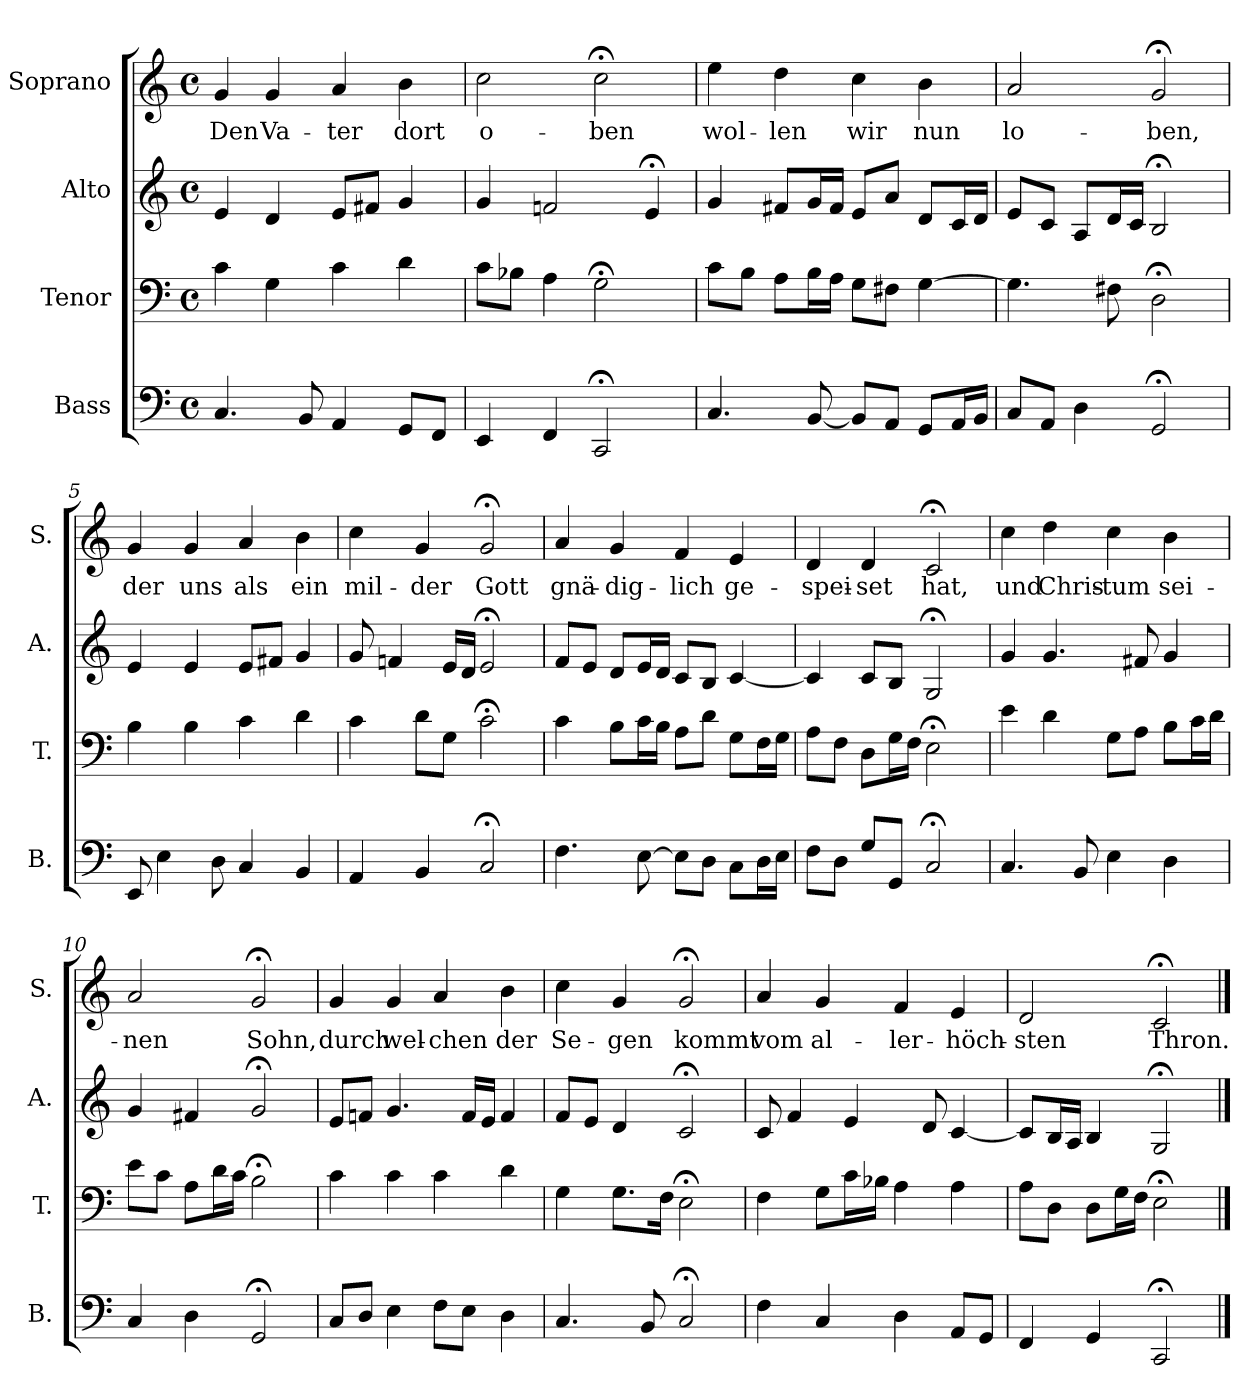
**kern	**kern	**kern	**kern	**text
*part4	*part3	*part2	*part1	*part1
*staff4	*staff3	*staff2	*staff1	*staff1
*I"Bass	*I"Tenor	*I"Alto	*I"Soprano	*
*I'B.	*I'T.	*I'A.	*I'S.	*
*clefF4	*clefF4	*clefG2	*clefG2	*
*k[]	*k[]	*k[]	*k[]	*
*M4/4	*M4/4	*M4/4	*M4/4	*
*met(c)	*met(c)	*met(c)	*met(c)	*
=1	=1	=1	=1	=1
!	!	!	!	!LO:LY:b
4.C/	4c\	4e/	4g/	Den
!	!	!	!	!LO:LY:b
.	4G\	4d/	4g/	Va-
8BB/	.	.	.	.
!	!	!	!	!LO:LY:b
4AA/	4c\	8e/L	4a/	-ter
.	.	8f#X/J	.	.
!	!	!	!	!LO:LY:b
8GG/L	4d\	4g/	4b\	dort
8FF/J	.	.	.	.
=2	=2	=2	=2	=2
!	!	!	!	!LO:LY:b
4EE/	8c\L	4g/	2cc\	o-
.	8B-X\J	.	.	.
4FF/	4A\	2fn/	.	.
!	!	!	!	!LO:LY:b
2CC;</	2G;<\	.	2cc;<\	-ben
.	.	4e;</	.	.
=3	=3	=3	=3	=3
!	!	!	!	!LO:LY:b
4.C/	8c\L	4g/	4ee\	wol-
.	8B\J	.	.	.
!	!	!	!	!LO:LY:b
.	8A\L	8f#X/L	4dd\	-len
[8BB/	16B\L	16g/L	.	.
.	16A\JJ	16f#/JJ	.	.
!	!	!	!	!LO:LY:b
8BB/L]	8G\L	8e/L	4cc\	wir
8AA/J	8F#X\J	8a/J	.	.
!	!	!	!	!LO:LY:b
8GG/L	[4G\	8d/L	4b\	nun
16AA/L	.	16c/L	.	.
16BB/JJ	.	16d/JJ	.	.
=4	=4	=4	=4	=4
!	!	!	!	!LO:LY:b
8C/L	4.G\]	8e/L	2a/	lo-
8AA/J	.	8c/J	.	.
4D\	.	8A/L	.	.
.	8F#X\	16d/L	.	.
.	.	16c/JJ	.	.
!	!	!	!	!LO:LY:b
2GG;</	2D;<\	2B;</	2g;</	-ben,
!!LO:LB:g=z
=5	=5	=5	=5	=5
!	!	!	!	!LO:LY:b
8EE/	4B\	4e/	4g/	der
4E\	.	.	.	.
!	!	!	!	!LO:LY:b
.	4B\	4e/	4g/	uns
8D\	.	.	.	.
!	!	!	!	!LO:LY:b
4C/	4c\	8e/L	4a/	als
.	.	8f#X/J	.	.
!	!	!	!	!LO:LY:b
4BB/	4d\	4g/	4b\	ein
=6	=6	=6	=6	=6
!	!	!	!	!LO:LY:b
4AA/	4c\	8g/	4cc\	mil-
.	.	4fn/	.	.
!	!	!	!	!LO:LY:b
4BB/	8d\L	.	4g/	-der
.	8G\J	16e/LL	.	.
.	.	16d/JJ	.	.
!	!	!	!	!LO:LY:b
2C;</	2c;<\	2e;</	2g;</	Gott
=7	=7	=7	=7	=7
!	!	!	!	!LO:LY:b
4.F\	4c\	8f/L	4a/	gnä-
.	.	8e/J	.	.
!	!	!	!	!LO:LY:b
.	8B\L	8d/L	4g/	-dig-
[8E\	16c\L	16e/L	.	.
.	16B\JJ	16d/JJ	.	.
!	!	!	!	!LO:LY:b
8E\L]	8A\L	8c/L	4f/	-lich
8D\J	8d\J	8B/J	.	.
!	!	!	!	!LO:LY:b
8C\L	8G\L	[4c/	4e/	ge-
16D\L	16F\L	.	.	.
16E\JJ	16G\JJ	.	.	.
=8	=8	=8	=8	=8
!	!	!	!	!LO:LY:b
8F\L	8A\L	4c/]	4d/	-spei-
8D\J	8F\J	.	.	.
!	!	!	!	!LO:LY:b
8G/L	8D\L	8c/L	4d/	-set
8GG/J	16G\L	8B/J	.	.
.	16F\JJ	.	.	.
!	!	!	!	!LO:LY:b
2C;</	2E;<\	2G;</	2c;</	hat,
!!LO:PB:g=z
=9	=9	=9	=9	=9
!	!	!	!	!LO:LY:b
4.C/	4e\	4g/	4cc\	und
!	!	!	!	!LO:LY:b
.	4d\	4.g/	4dd\	Chris-
8BB/	.	.	.	.
!	!	!	!	!LO:LY:b
4E\	8G\L	.	4cc\	-tum
.	8A\J	8f#X/	.	.
!	!	!	!	!LO:LY:b
4D\	8B\L	4g/	4b\	sei-
.	16c\L	.	.	.
.	16d\JJ	.	.	.
=10	=10	=10	=10	=10
!	!	!	!	!LO:LY:b
4C/	8e\L	4g/	2a/	-nen
.	8c\J	.	.	.
4D\	8A\L	4f#X/	.	.
.	16d\L	.	.	.
.	16c\JJ	.	.	.
!	!	!	!	!LO:LY:b
2GG;</	2B;<\	2g;</	2g;</	Sohn,
=11	=11	=11	=11	=11
!	!	!	!	!LO:LY:b
8C/L	4c\	8e/L	4g/	durch
8D/J	.	8fn/J	.	.
!	!	!	!	!LO:LY:b
4E\	4c\	4.g/	4g/	wel-
!	!	!	!	!LO:LY:b
8F\L	4c\	.	4a/	-chen
8E\J	.	16f/LL	.	.
.	.	16e/JJ	.	.
!	!	!	!	!LO:LY:b
4D\	4d\	4f/	4b\	der
!!LO:LB:g=z
=12	=12	=12	=12	=12
!	!	!	!	!LO:LY:b
4.C/	4G\	8f/L	4cc\	Se-
.	.	8e/J	.	.
!	!	!	!	!LO:LY:b
.	8.G\L	4d/	4g/	-gen
8BB/	.	.	.	.
.	16F\Jk	.	.	.
!	!	!	!	!LO:LY:b
2C;</	2E;<\	2c;</	2g;</	kommt
=13	=13	=13	=13	=13
!	!	!	!	!LO:LY:b
4F\	4F\	8c/	4a/	vom
.	.	4f/	.	.
!	!	!	!	!LO:LY:b
4C/	8G\L	.	4g/	al-
.	16c\L	4e/	.	.
.	16B-X\JJ	.	.	.
!	!	!	!	!LO:LY:b
4D\	4A\	.	4f/	-ler-
.	.	8d/	.	.
!	!	!	!	!LO:LY:b
8AA/L	4A\	[4c/	4e/	-höch-
8GG/J	.	.	.	.
=14	=14	=14	=14	=14
!	!	!	!	!LO:LY:b
4FF/	8A\L	8c/L]	2d/	-sten
.	8D\J	16B/L	.	.
.	.	16A/JJ	.	.
4GG/	8D\L	4B/	.	.
.	16G\L	.	.	.
.	16F\JJ	.	.	.
!	!	!	!	!LO:LY:b
2CC;</	2E;<\	2G;</	2c;</	Thron.
==	==	==	==	==
*-	*-	*-	*-	*-
